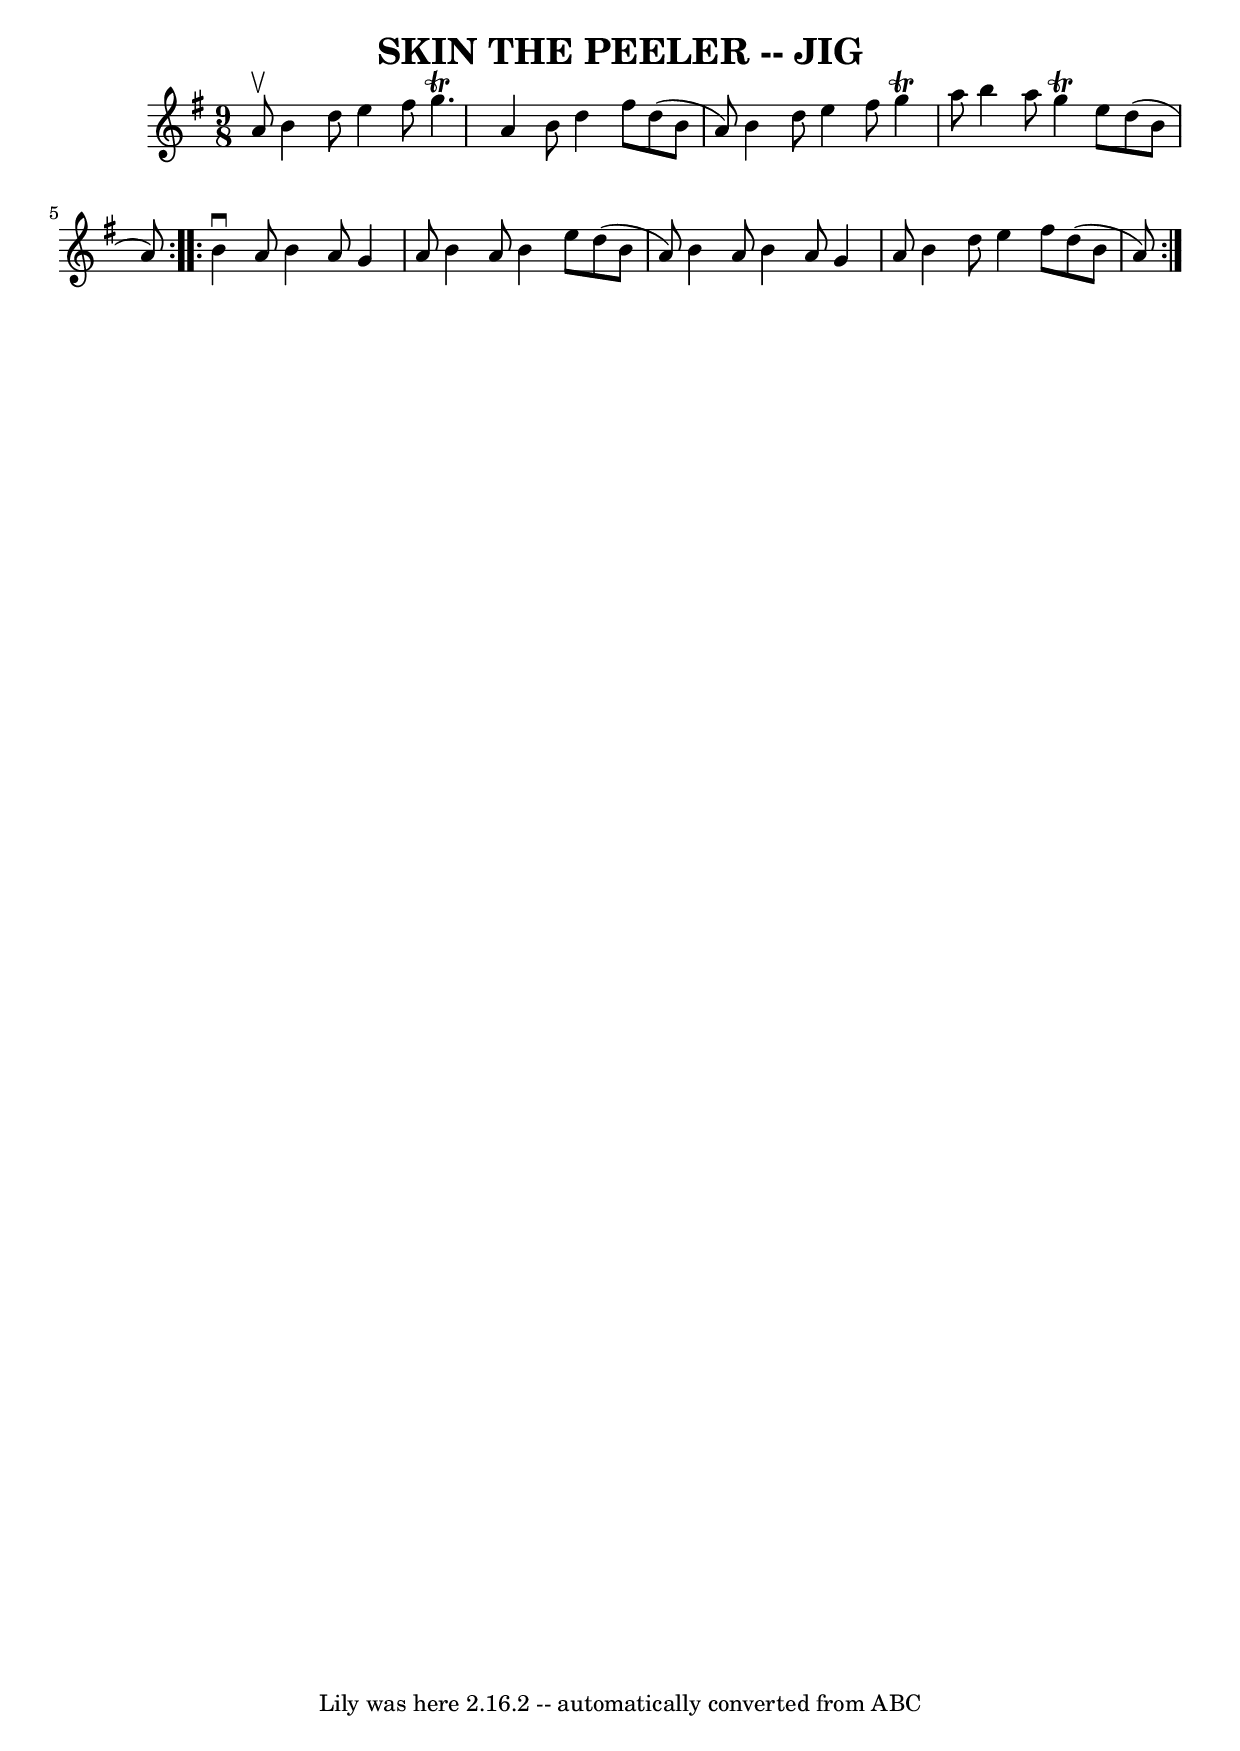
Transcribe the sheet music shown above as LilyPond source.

\version "2.16.2"
\include "Mammoth.ily"
\header {
  %% book = "Ryan's Mammoth Collection of Fiddle Tunes"
  crossRefNumber = "1"
  footnotes = ""
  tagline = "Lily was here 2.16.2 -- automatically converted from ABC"
  title = "SKIN THE PEELER -- JIG"

}
voicedefault =  {



  \repeat volta 2 {

    \time 9/8 
    \key g \major
    a'8^\upbow       |
    b'4 d''8 e''4    
    fis''8 g''4.^\trill   |
    a'4 b'8 d''4 fis''8 d''8 (
    b'8 a'8)   |
    b'4 d''8 e''4 fis''8 g''4^\trill   
    a''8    |
    b''4 a''8 g''4^\trill e''8 d''8 (b'8 a'8  
    -)   |
    
  } 
  \repeat volta 2 {
    b'4^\downbow a'8 b'4 a'8    
    g'4 a'8    |
    b'4 a'8 b'4 e''8 d''8 (b'8 a'8)   
    |
    b'4 a'8 b'4 a'8 g'4 a'8    |
    b'4 d''8    
    e''4 fis''8 d''8 (b'8 a'8)   
  }   

}

\score{
  <<

    \context Staff="default"
    {
      \voicedefault 
      
    }

  >>
  \layout {
    
  }
  \midi {
  }

}
